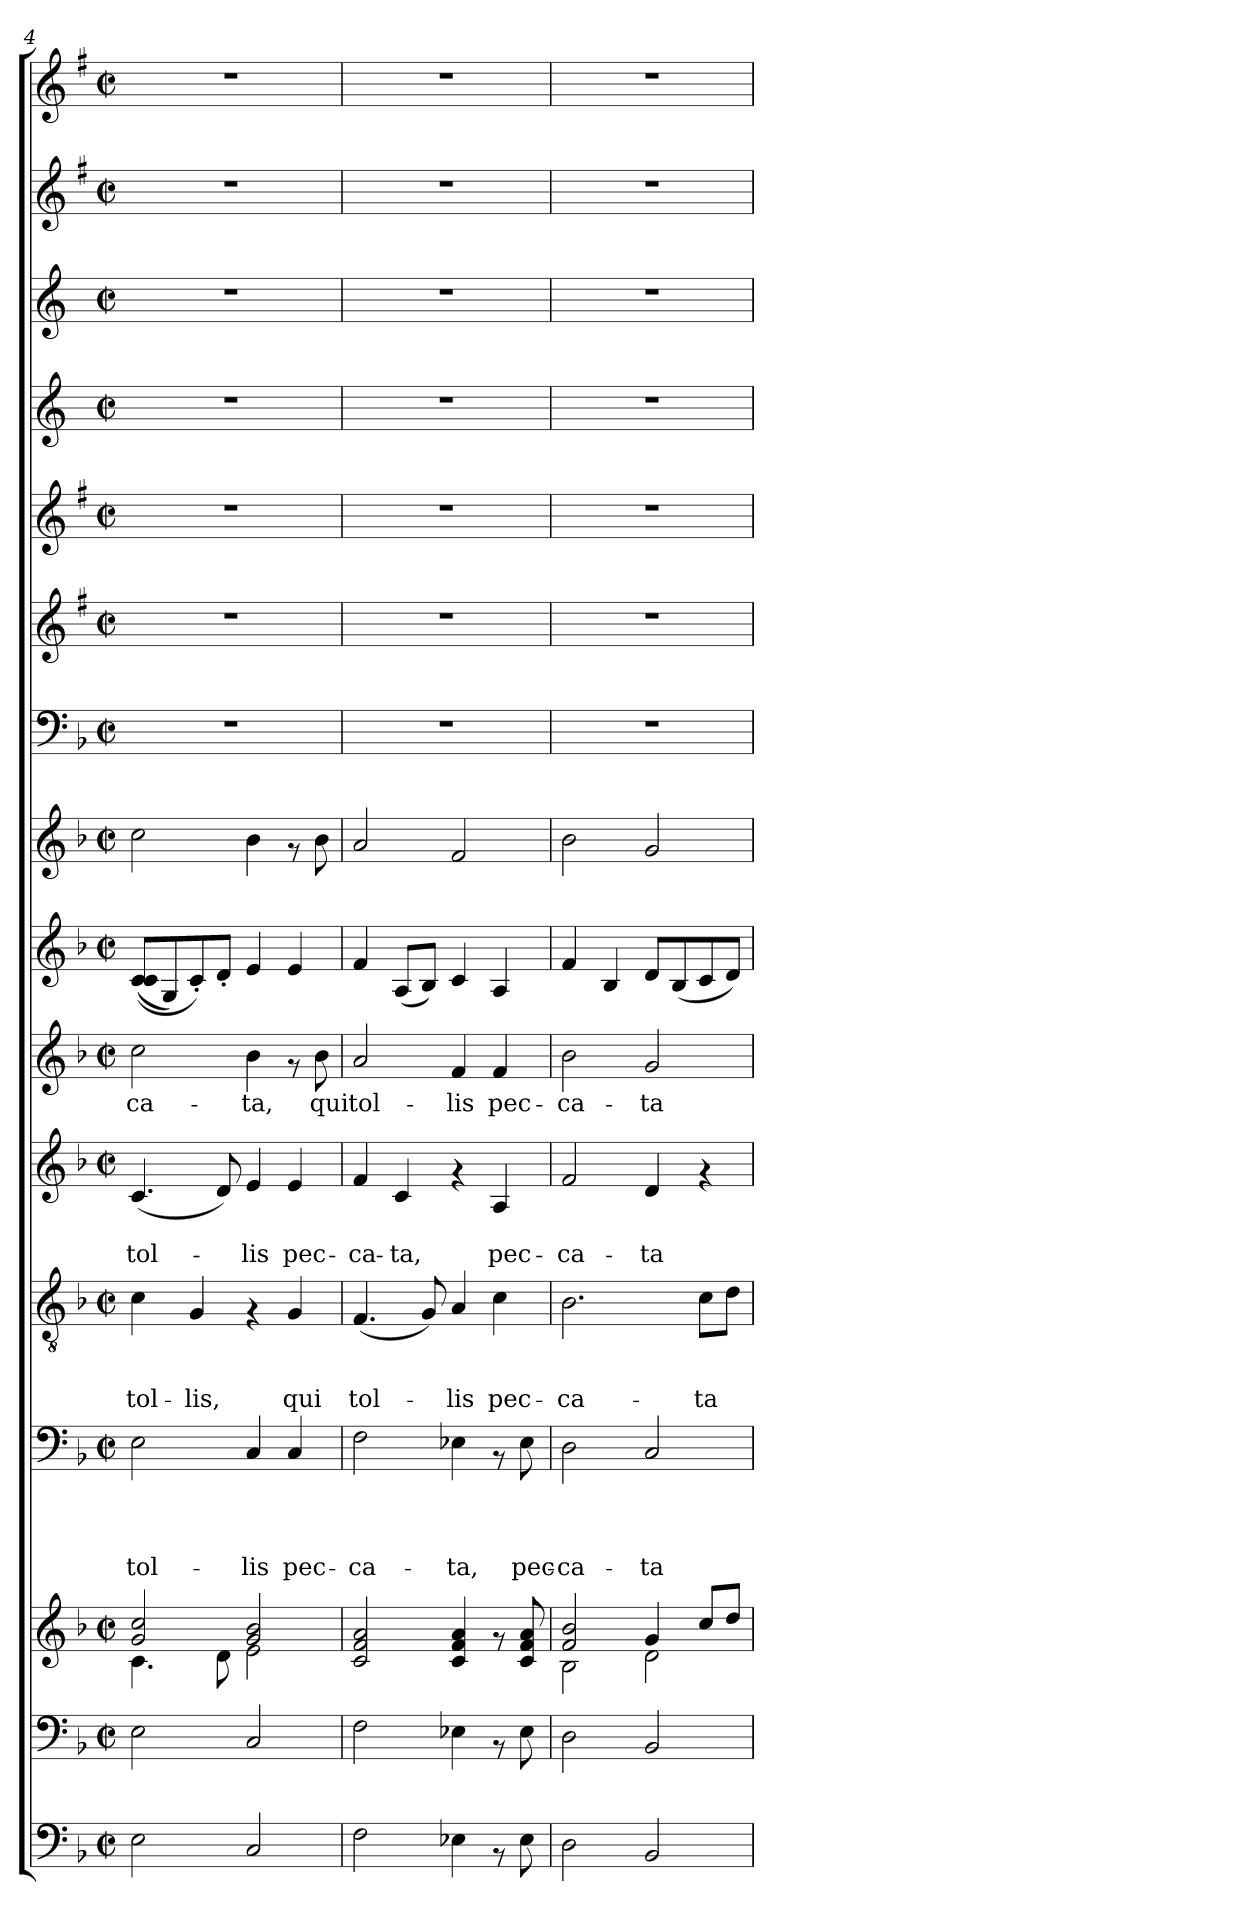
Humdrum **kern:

**kern	**kern	**kern	**kern	**text	**text	**text	**text	**kern	**text	**text	**text	**kern	**text	**text	**kern	**text	**kern	**kern	**kern	**kern	**kern	**kern	**kern	**kern	**kern
*part16	*part15	*part14	*part13	*part13	*part13	*part13	*part13	*part12	*part12	*part12	*part12	*part11	*part11	*part11	*part10	*part10	*part9	*part8	*part7	*part6	*part5	*part4	*part3	*part2	*part1
*staff16	*staff15	*staff14	*staff13	*staff13	*staff13	*staff13	*staff13	*staff12	*staff12	*staff12	*staff12	*staff11	*staff11	*staff11	*staff10	*staff10	*staff9	*staff8	*staff7	*staff6	*staff5	*staff4	*staff3	*staff2	*staff1
*clefF4	*clefF4	*clefG2	*clefF4	*	*	*	*	*clefGv2	*	*	*	*clefG2	*	*	*clefG2	*	*clefG2	*clefG2	*clefF4	*clefG2	*clefG2	*clefG2	*clefG2	*clefG2	*clefG2
*	*	*	*	*	*	*	*	*	*	*	*	*	*	*	*	*	*	*	*	*ITrd1c2	*ITrd1c2	*ITrd-3c-5	*ITrd-3c-5	*ITrd1c2	*ITrd1c2
*k[b-]	*k[b-]	*k[b-]	*k[b-]	*	*	*	*	*k[b-]	*	*	*	*k[b-]	*	*	*k[b-]	*	*k[b-]	*k[b-]	*k[b-]	*k[b-]	*k[b-]	*k[b-]	*k[b-]	*k[b-]	*k[b-]
*F:	*F:	*F:	*F:	*	*	*	*	*F:	*	*	*	*F:	*	*	*F:	*	*F:	*F:	*F:	*F:	*F:	*F:	*F:	*F:	*F:
*M2/2	*M2/2	*M2/2	*M2/2	*	*	*	*	*M2/2	*	*	*	*M2/2	*	*	*M2/2	*	*M2/2	*M2/2	*M2/2	*M2/2	*M2/2	*M2/2	*M2/2	*M2/2	*M2/2
*met(c|)	*met(c|)	*met(c|)	*met(c|)	*	*	*	*	*met(c|)	*	*	*	*met(c|)	*	*	*met(c|)	*	*met(c|)	*met(c|)	*met(c|)	*met(c|)	*met(c|)	*met(c|)	*met(c|)	*met(c|)	*met(c|)
=4	=4	=4	=4	=4	=4	=4	=4	=4	=4	=4	=4	=4	=4	=4	=4	=4	=4	=4	=4	=4	=4	=4	=4	=4	=4
*	*	*^	*	*	*	*	*	*	*	*	*	*	*	*	*	*	*	*	*	*	*	*	*	*	*
!	!	!	!	!	!	!	!	!LO:LY:b	!	!	!	!LO:LY:b	!	!	!LO:LY:b	!	!LO:LY:b	!	!	!	!	!	!	!	!	!
2E\	2E\	2g/ 2cc/	4.c\	2E\	.	.	.	tol-	4c\	.	.	tol-	(<4.c/	.	tol-	2cc\	-ca-	(<(>8c/ 8c/L	2cc\	1r	1r	1r	1r	1r	1r	1r
.	.	.	.	.	.	.	.	.	.	.	.	.	.	.	.	.	.	8G/)	.	.	.	.	.	.	.	.
!	!	!	!	!	!	!	!	!	!	!	!	!LO:LY:b	!	!	!	!	!	!	!	!	!	!	!	!	!	!
.	.	.	.	.	.	.	.	.	4G/	.	.	-lis,	.	.	.	.	.	8c'</)	.	.	.	.	.	.	.	.
.	.	.	8d\	.	.	.	.	.	.	.	.	.	8d/)	.	.	.	.	8d'</J	.	.	.	.	.	.	.	.
!	!	!	!	!	!	!	!	!LO:LY:b	!	!	!	!	!	!	!LO:LY:b	!	!LO:LY:b	!	!	!	!	!	!	!	!	!
2C/	2C/	2g/ 2b-/	2e\	4C/	.	.	.	-lis	4rF	.	.	.	4e/	.	-lis	4b-\	-ta,	4e/	4b-\	.	.	.	.	.	.	.
!	!	!	!	!	!	!	!	!LO:LY:b	!	!	!	!LO:LY:b	!	!	!LO:LY:b	!	!	!	!	!	!	!	!	!	!	!
.	.	.	.	4C/	.	.	.	pec-	4G/	.	.	qui	4e/	.	pec-	8rf	.	4e/	8rf	.	.	.	.	.	.	.
!	!	!	!	!	!	!	!	!	!	!	!	!	!	!	!	!	!LO:LY:b	!	!	!	!	!	!	!	!	!
.	.	.	.	.	.	.	.	.	.	.	.	.	.	.	.	8b-\	qui	.	8b-\	.	.	.	.	.	.	.
*	*	*v	*v	*	*	*	*	*	*	*	*	*	*	*	*	*	*	*	*	*	*	*	*	*	*	*
=5	=5	=5	=5	=5	=5	=5	=5	=5	=5	=5	=5	=5	=5	=5	=5	=5	=5	=5	=5	=5	=5	=5	=5	=5	=5
!	!	!	!	!	!	!	!LO:LY:b	!	!	!	!LO:LY:b	!	!	!LO:LY:b	!	!LO:LY:b	!	!	!	!	!	!	!	!	!
2F\	2F\	2c/ 2f/ 2a/	2F\	.	.	.	-ca-	(<4.F/	.	.	tol-	4f/	.	-ca-	2a/	tol-	4f/	2a/	1r	1r	1r	1r	1r	1r	1r
!	!	!	!	!	!	!	!	!	!	!	!	!	!	!LO:LY:b	!	!	!	!	!	!	!	!	!	!	!
.	.	.	.	.	.	.	.	.	.	.	.	4c/	.	-ta,	.	.	(>8A/L	.	.	.	.	.	.	.	.
.	.	.	.	.	.	.	.	8G/)	.	.	.	.	.	.	.	.	8B-/J)	.	.	.	.	.	.	.	.
!	!	!	!	!	!	!	!LO:LY:b	!	!	!	!LO:LY:b	!	!	!	!	!LO:LY:b	!	!	!	!	!	!	!	!	!
4E-X\	4E-X\	4c/ 4f/ 4a/	4E-X\	.	.	.	-ta,	4A/	.	.	-lis	4rf	.	.	4f/	-lis	4c/	2f/	.	.	.	.	.	.	.
!	!	!	!	!	!	!	!	!	!	!	!LO:LY:b	!	!	!LO:LY:b	!	!LO:LY:b	!	!	!	!	!	!	!	!	!
8rAA	8rAA	8rf	8rAA	.	.	.	.	4c\	.	.	pec-	4A/	.	pec-	4f/	pec-	4A/	.	.	.	.	.	.	.	.
!	!	!	!	!	!	!	!LO:LY:b	!	!	!	!	!	!	!	!	!	!	!	!	!	!	!	!	!	!
8E-\	8E-\	8c/ 8f/ 8a/	8E-\	.	.	.	pec-	.	.	.	.	.	.	.	.	.	.	.	.	.	.	.	.	.	.
=6	=6	=6	=6	=6	=6	=6	=6	=6	=6	=6	=6	=6	=6	=6	=6	=6	=6	=6	=6	=6	=6	=6	=6	=6	=6
*	*	*^	*	*	*	*	*	*	*	*	*	*	*	*	*	*	*	*	*	*	*	*	*	*	*
!	!	!	!	!	!	!	!	!LO:LY:b	!	!	!	!LO:LY:b	!	!	!LO:LY:b	!	!LO:LY:b	!	!	!	!	!	!	!	!	!
2D\	2D\	2f/ 2b-/	2B-\	2D\	.	.	.	-ca-	2.B-\	.	.	-ca-	2f/	.	-ca-	2b-\	-ca-	4f/	2b-\	1r	1r	1r	1r	1r	1r	1r
.	.	.	.	.	.	.	.	.	.	.	.	.	.	.	.	.	.	4B-/	.	.	.	.	.	.	.	.
!	!	!	!	!	!	!	!	!LO:LY:b	!	!	!	!	!	!	!LO:LY:b	!	!LO:LY:b	!	!	!	!	!	!	!	!	!
2BB-/	2BB-/	4g/	2d\	2C/	.	.	.	-ta	.	.	.	.	4d/	.	-ta	2g/	-ta	8d/L	2g/	.	.	.	.	.	.	.
.	.	.	.	.	.	.	.	.	.	.	.	.	.	.	.	.	.	(<8B-/	.	.	.	.	.	.	.	.
!	!	!	!	!	!	!	!	!	!	!	!	!LO:LY:b	!	!	!	!	!	!	!	!	!	!	!	!	!	!
.	.	8cc/L	.	.	.	.	.	.	8c\L	.	.	-ta	4rf	.	.	.	.	8c/	.	.	.	.	.	.	.	.
.	.	8dd/J	.	.	.	.	.	.	8d\J	.	.	.	.	.	.	.	.	8d/J)	.	.	.	.	.	.	.	.
*	*	*v	*v	*	*	*	*	*	*	*	*	*	*	*	*	*	*	*	*	*	*	*	*	*	*	*
=	=	=	=	=	=	=	=	=	=	=	=	=	=	=	=	=	=	=	=	=	=	=	=	=	=
*-	*-	*-	*-	*-	*-	*-	*-	*-	*-	*-	*-	*-	*-	*-	*-	*-	*-	*-	*-	*-	*-	*-	*-	*-	*-
